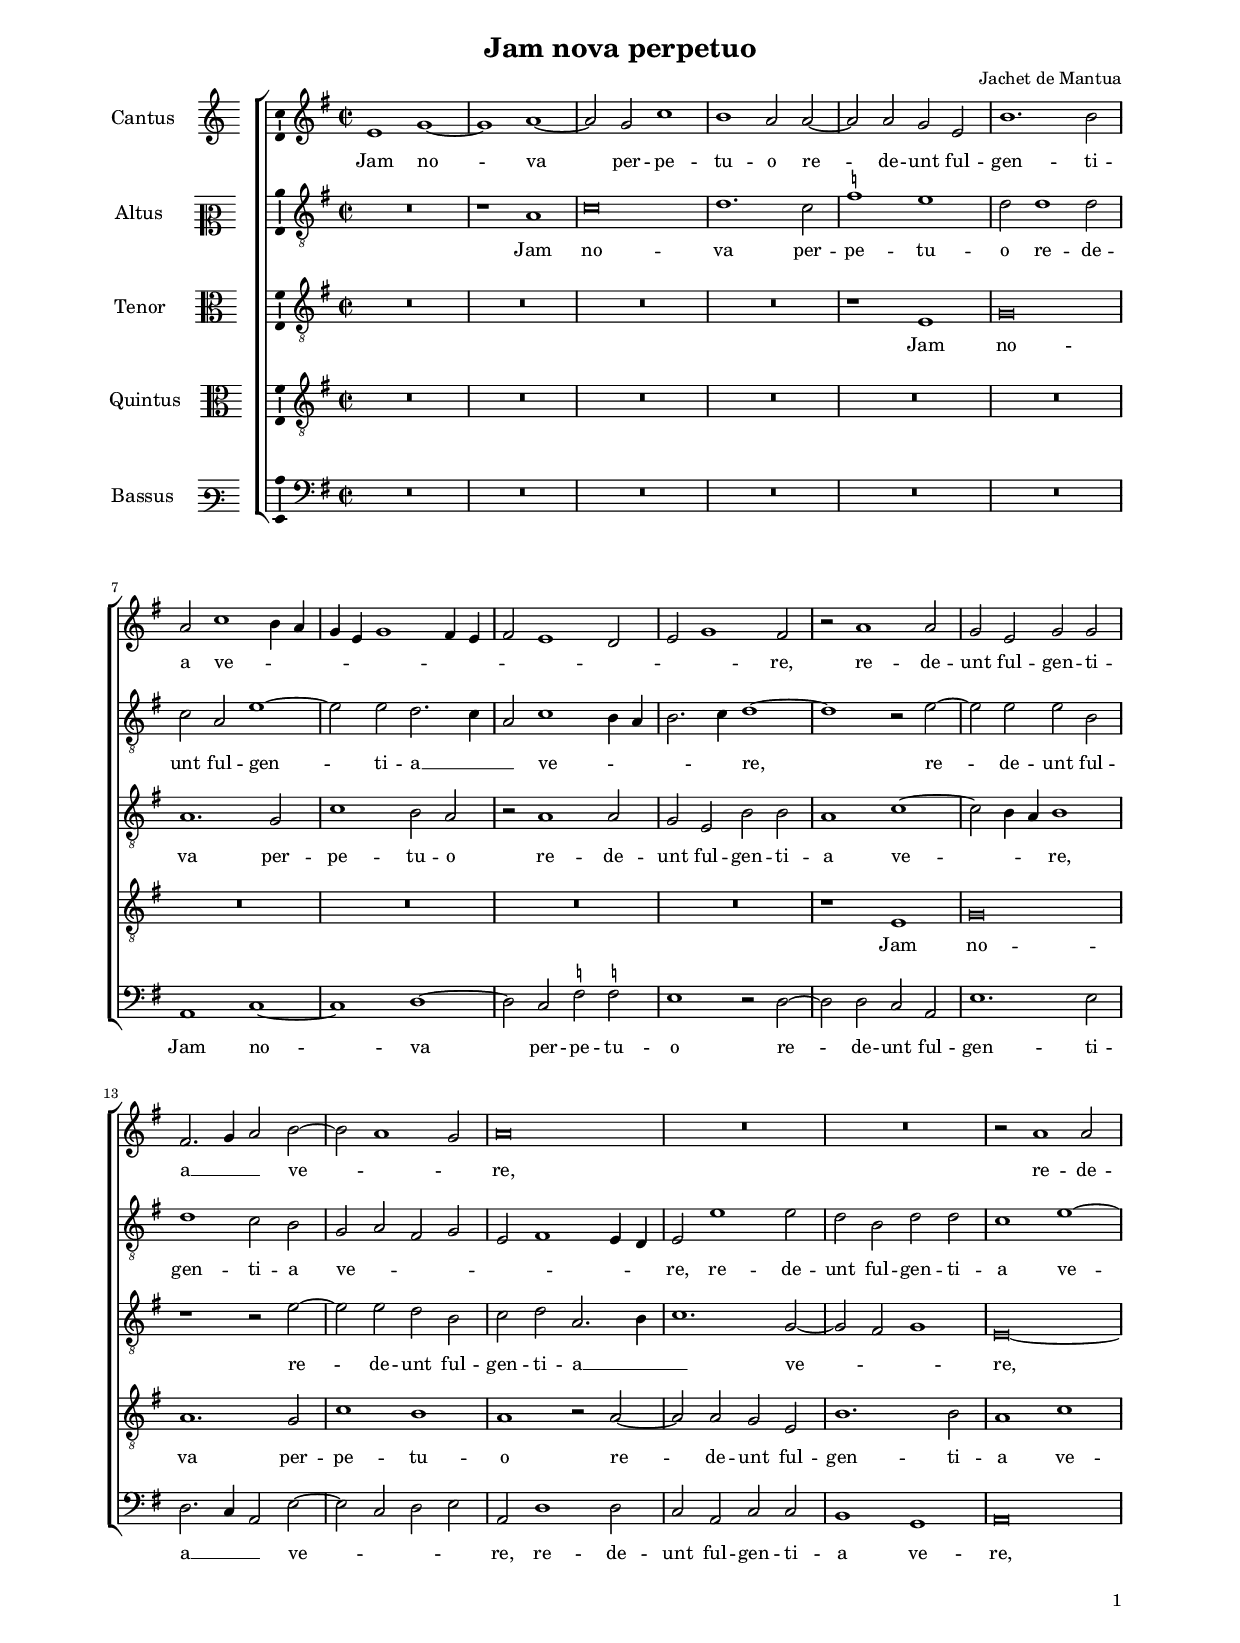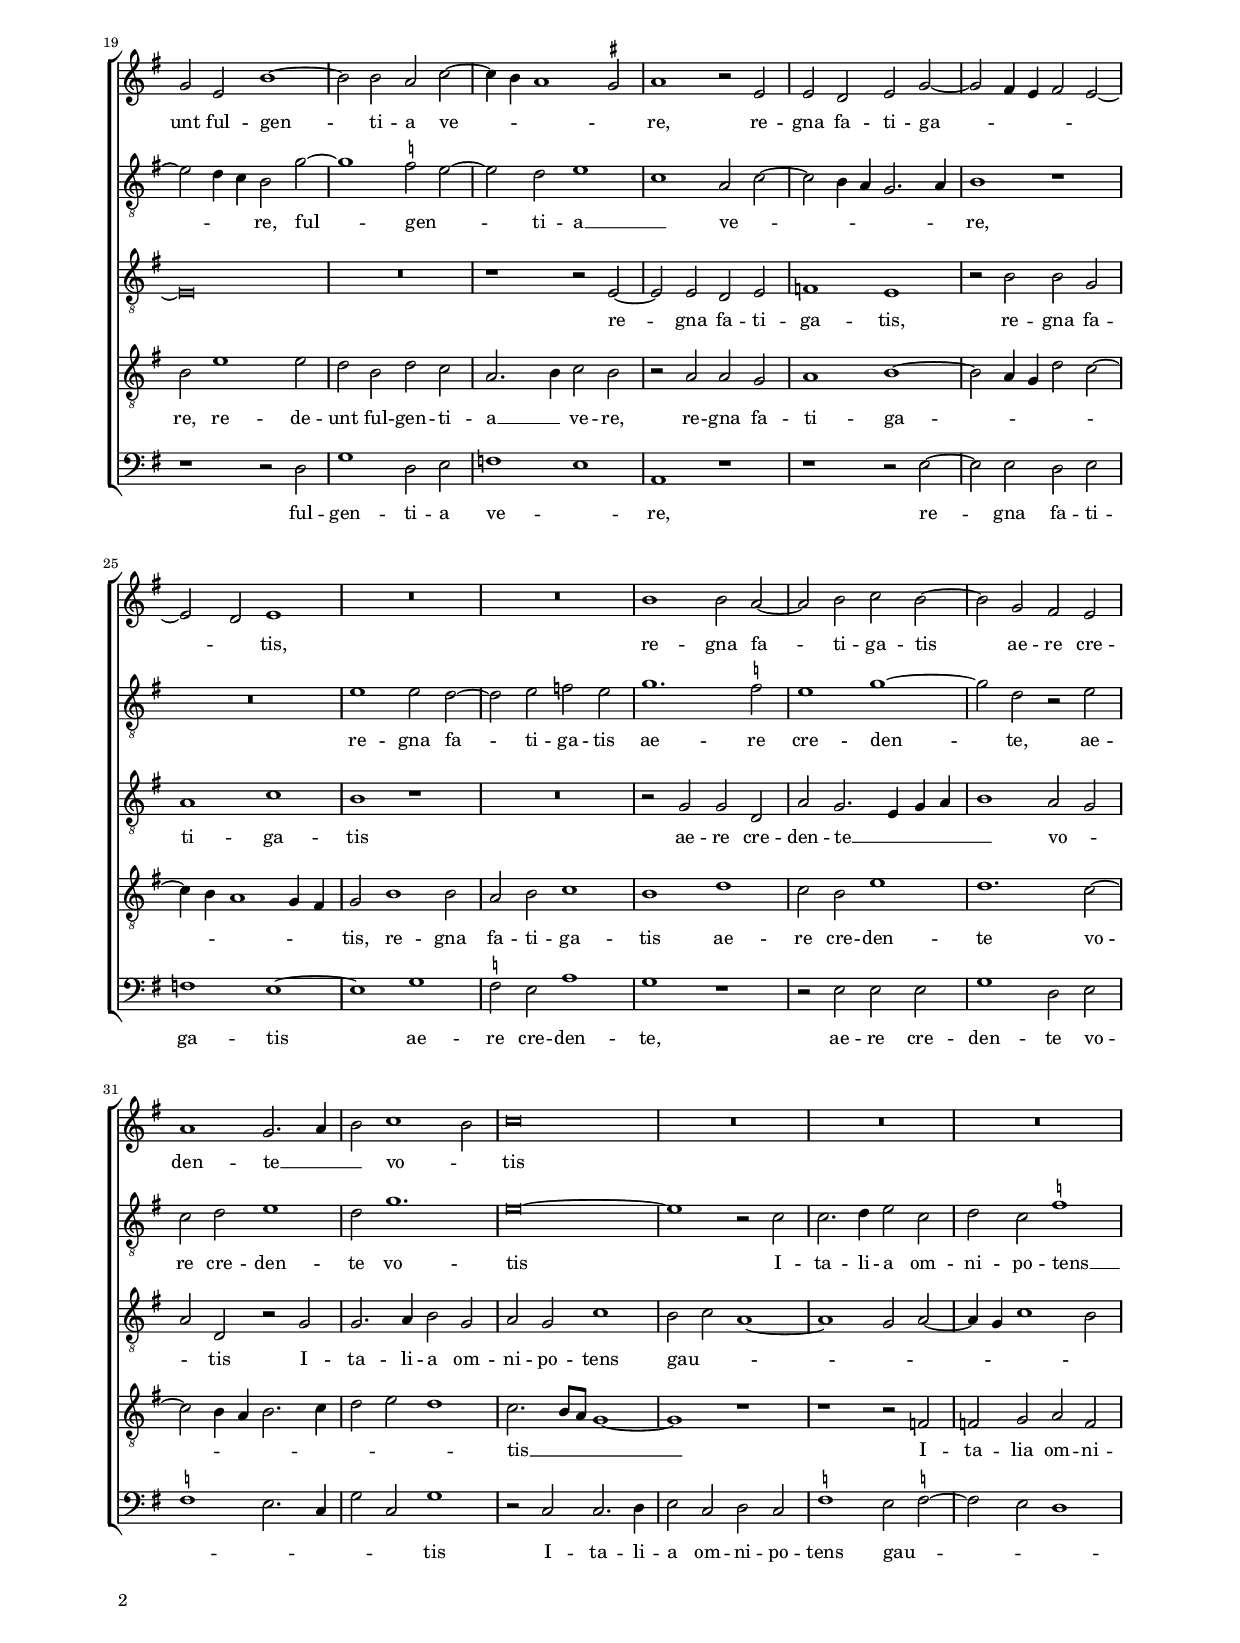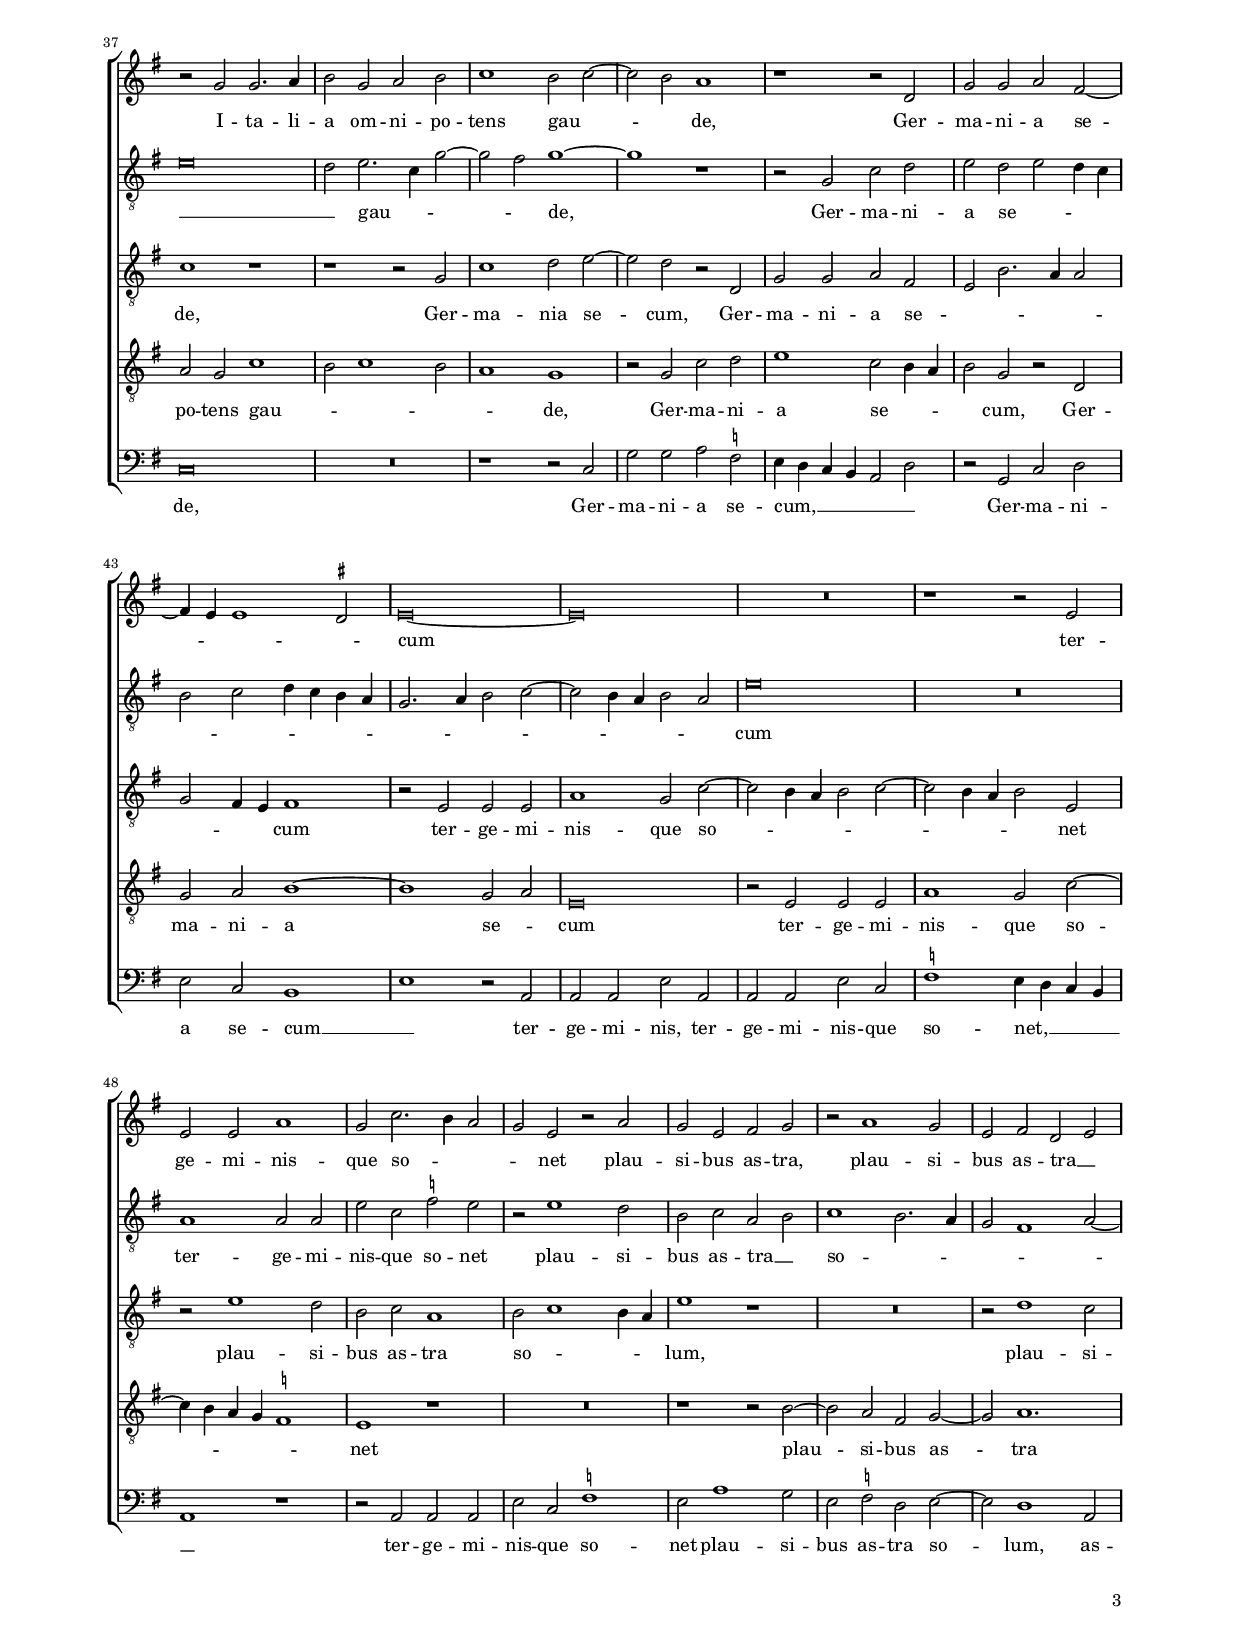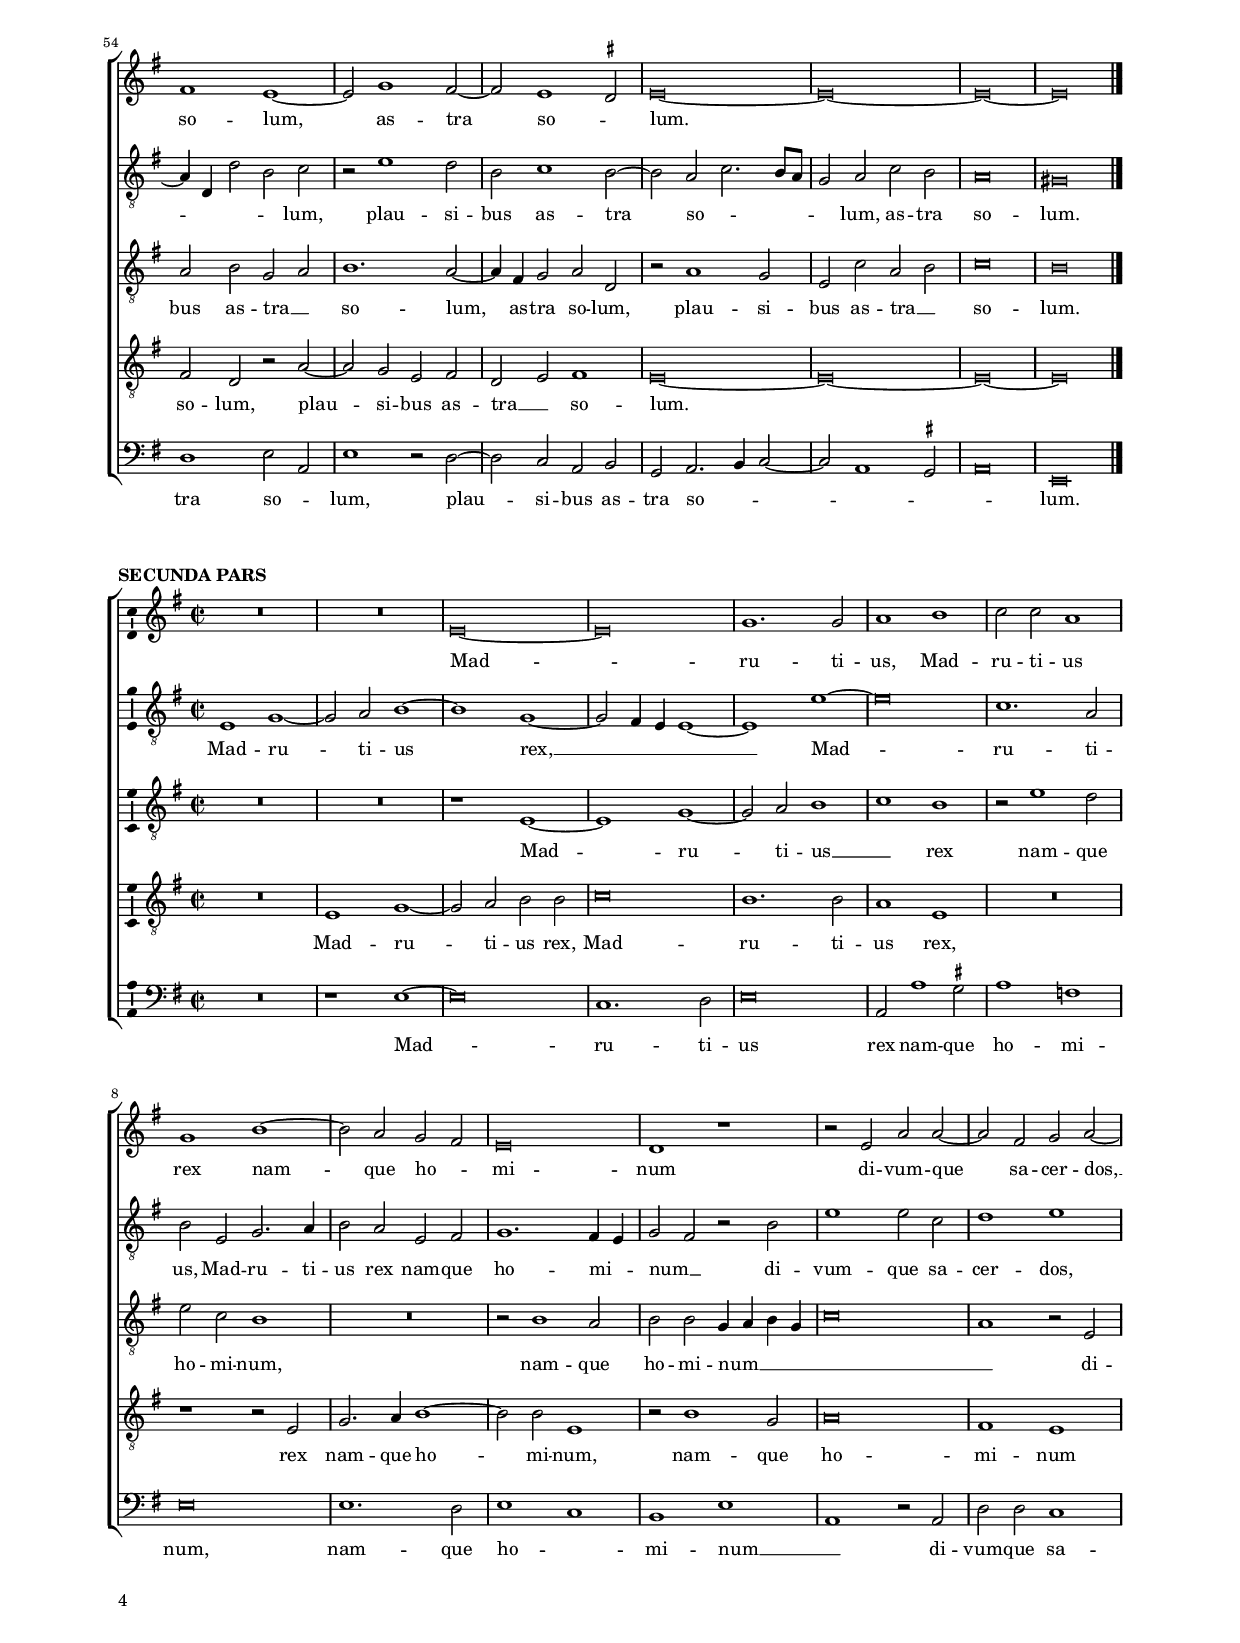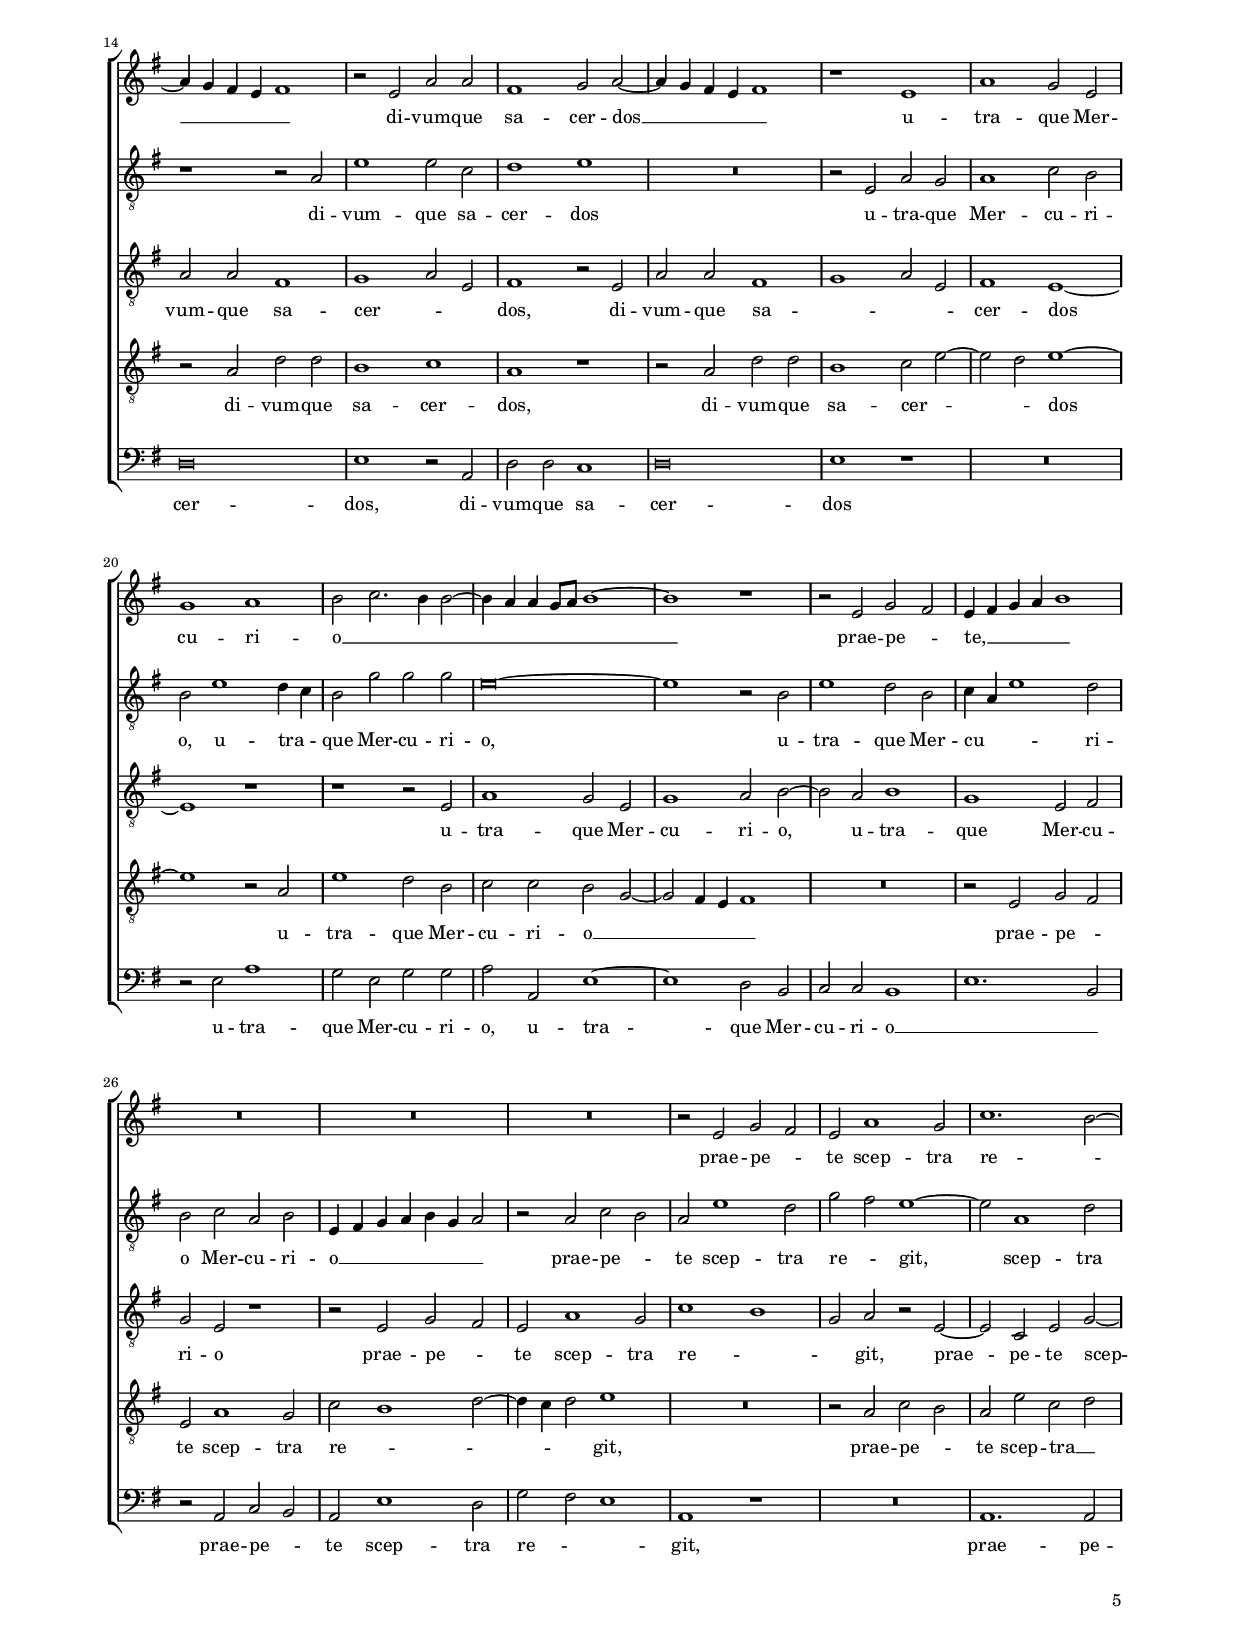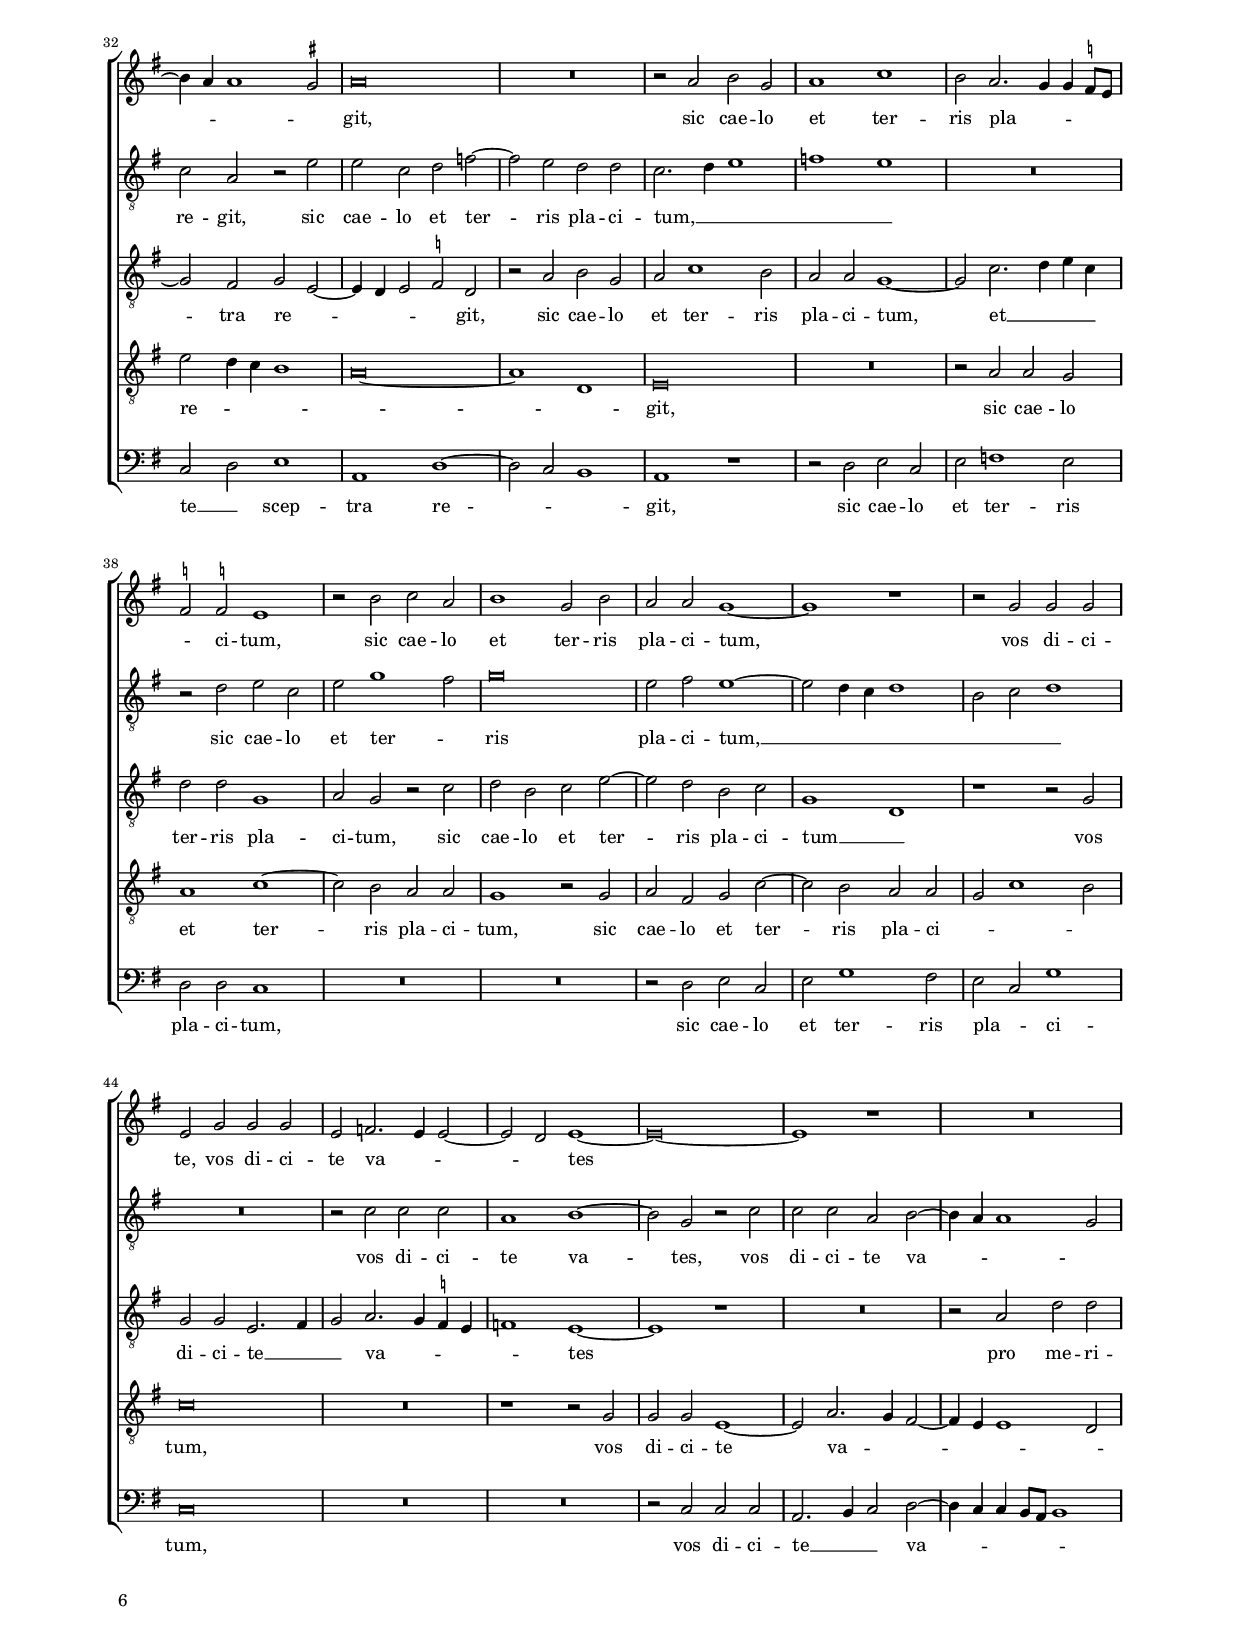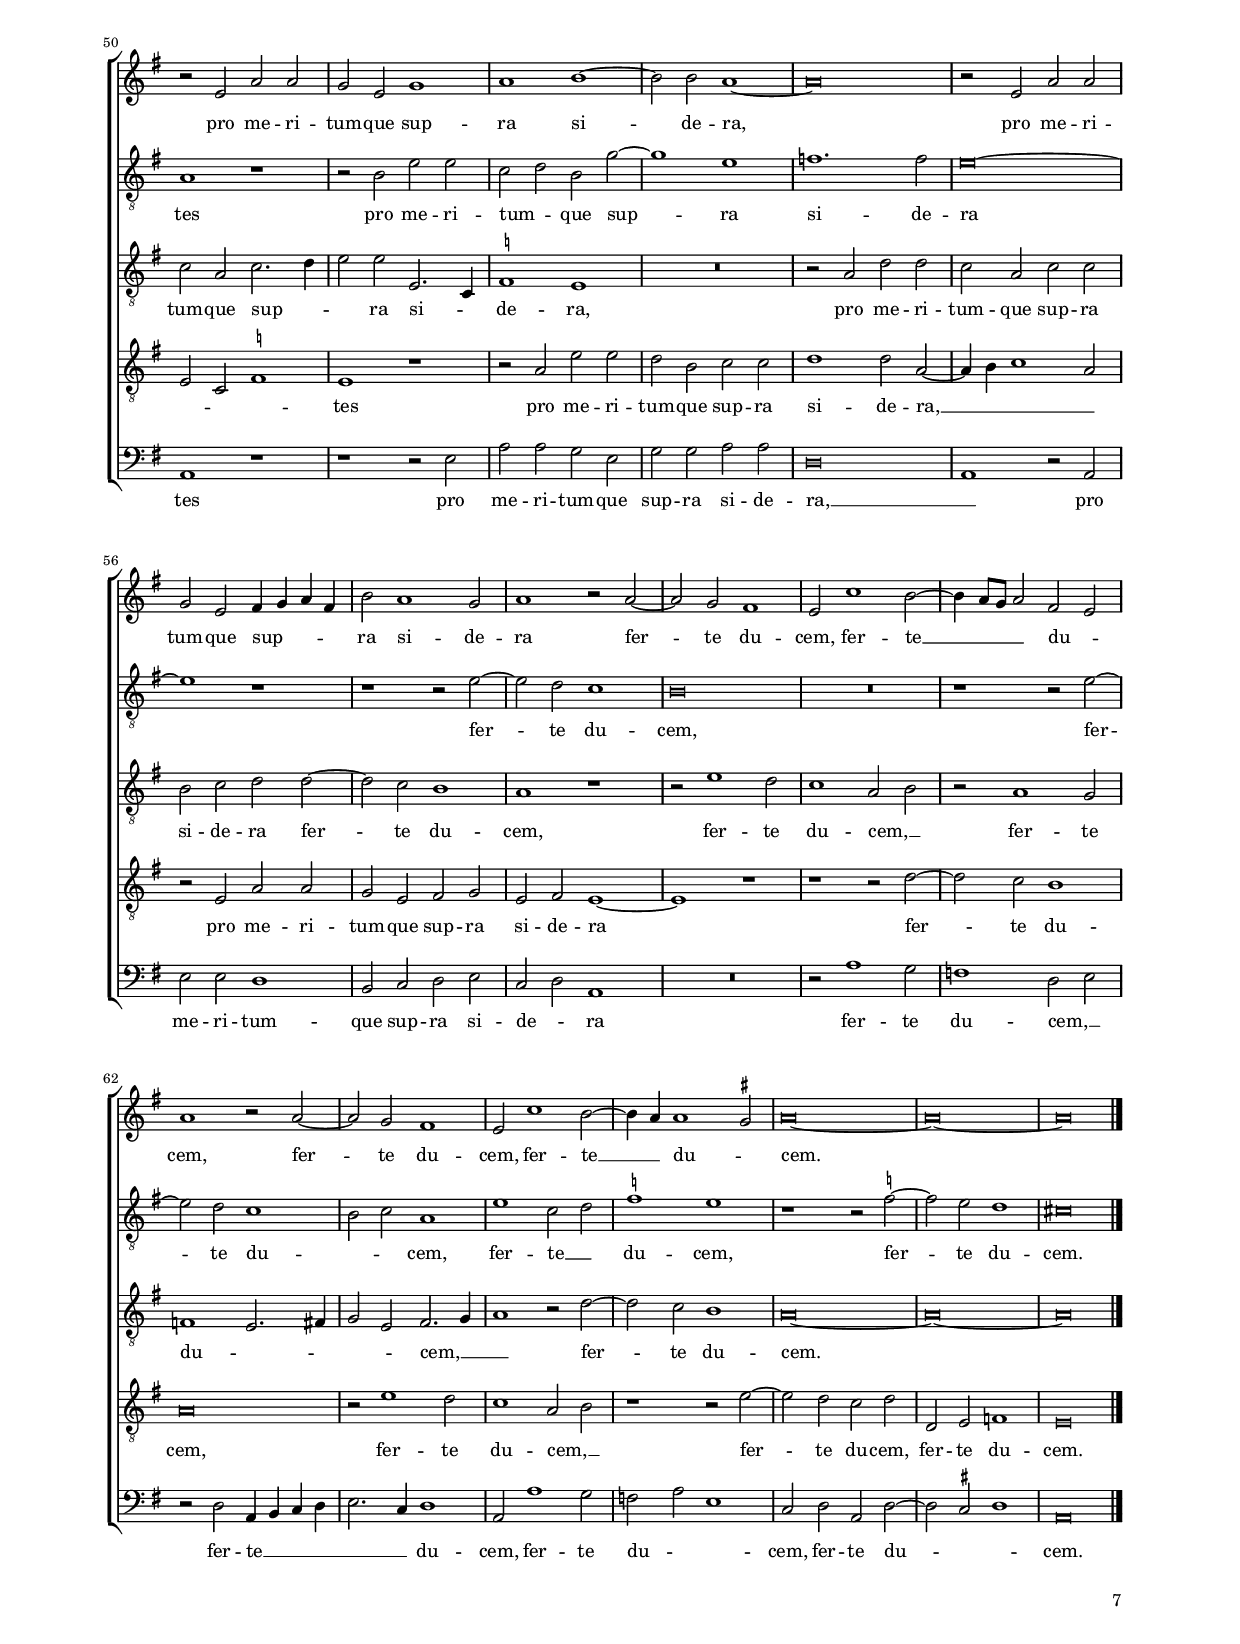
\header
{
  title="Jam nova perpetuo"
  composer="Jachet de Mantua"
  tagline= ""
}

\version "2.20.0"
\language deutsch
#(set-global-staff-size 15)
% #(set-default-paper-size "letter")
#(ly:set-option 'point-and-click #f)

	
	ficta = { \once \set suggestAccidentals = ##t }
	
	forget = #(define-music-function (music) (ly:music?) #{
		\accidentalStyle forget
		$music
		\accidentalStyle default
		#})
	
  

\paper
	{
	top-margin = 1.8 \cm
	bottom-margin = 1.2 \cm
	left-margin = 2 \cm
	right-margin = 2 \cm
	ragged-bottom = ##f
	ragged-last-bottom = ##t
	print-page-number = ##f
	score-system-spacing = #'((basic-distance . 16) (minimum-distance . 14) (padding . 5) (strechability . 150))
	system-system-spacing = #'((basic-distance . 16) (minimum-distance . 14) (padding . 5) (strechability . 150))
    oddFooterMarkup=\markup   \fill-line { "" \fromproperty #'page:page-number-string }
    evenFooterMarkup=\markup  \fill-line { \fromproperty #'page:page-number-string "" }
    last-bottom-spacing = #'((basic-distance . 12) (minimum-distance . 7) (padding . 4))
	systems-per-page = 3
%	page-count = 6
%	min-systems-per-page = 3
	}

global = {
    % \set Staff.autoBeaming = ##f
	\key c \major
	\time 2/2 \set Score.measureLength = #(ly:make-moment 2/1)
    \set Score.tempoHideNote = ##t
    \tempo 2 = 90
    \skip 1*2*60 \bar "|."
	}
	

incipitcantus = \markup { \score {
	{
	\set Staff.instrumentName = \markup { \fontsize #1 "Cantus" }
	\key c \major
	\clef violin
	s4 \bar ""
	}
	\layout  {
	raggedright = ##t
	indent = 1.8 \cm
	line-width = 2.5 \cm
	\context { \Staff \remove Time_signature_engraver }
	\override Staff.Clef.Y-extent = #'(0 . 0)
	}} \hspace #1 }
      
      
incipitaltus = \markup { \score {
	{
	\set Staff.instrumentName = \markup { \fontsize #1 "Altus" }
	\key c \major
	\clef mezzosoprano
	s4 \bar ""
	}
	\layout  {
	raggedright = ##t
	indent = 1.8 \cm
	line-width = 2.5 \cm
	\context { \Staff \remove Time_signature_engraver }
	\override Staff.Clef.Y-extent = #'(0 . 0)
	}} \hspace #1 }


incipittenor = \markup { \score {
	{
	\set Staff.instrumentName = \markup { \fontsize #1 "Tenor" }
	\key c \major
	\clef alto
	s4 \bar ""
	}
	\layout  {
	raggedright = ##t
	indent = 1.8 \cm
	line-width = 2.5 \cm
	\context { \Staff \remove Time_signature_engraver }
	\override Staff.Clef.Y-extent = #'(0 . 0)
	}} \hspace #1 }
      
      
incipitquintus = \markup { \score {
	{
	\set Staff.instrumentName = \markup { \fontsize #1 "Quintus" }
	\key c \major
	\clef alto
	s4 \bar ""
	}
	\layout  {
	raggedright = ##t
	indent = 1.8 \cm
	line-width = 2.5 \cm
	\context { \Staff \remove Time_signature_engraver }
	\override Staff.Clef.Y-extent = #'(0 . 0)
	}} \hspace #1 }
      
      
incipitbassus = \markup { \score {
	{
	\set Staff.instrumentName = \markup { \fontsize #1 "Bassus" }
	\key c \major
	\clef varbaritone
	s4 \bar ""
	}
	\layout  {
	raggedright = ##t
	indent = 1.8 \cm
	line-width = 2.5 \cm
	\context { \Staff \remove Time_signature_engraver }
	\override Staff.Clef.Y-extent = #'(0 . 0)
	}} \hspace #1 }


cantus =  \relative c''
	{
	a1 c~
	c1 d~
	d2 c f1
	e1 d2 d~
%5
	d2 d c a |
	e'1. e2
	d2 f1 e4 d
	c4 a c1 h4 a
	h2 a1 g2
%10
	a2 c1 h2 |
	r2 d1 d2
	c2 a c c
	h2. c4 d2 e~
	e2 d1 c2
%15
	d\breve |
	R\breve
	R\breve
	r2 d1 d2
	c2 a e'1~
%20
	e2 e d f~ |
	f4 e d1 \ficta cis2
	d1 r2 a
	a2 g a c~
	c2 h4 a h2 a~
%25
	a2 g a1 |
	R\breve
	R\breve
	e'1 e2 d~
	d2 e f e~
%30
	e2 c h a |
	d1 c2. d4
	e2 f1 e2
	f\breve
	R\breve
%35
	R\breve |
	R\breve
	r2 c c2. d4
	e2 c d e
	f1 e2 f~
%40
	f2 e d1 |
	r1 r2 g,
	c2 c d h~
	h4 a a1 \ficta gis2
	a\breve~
%45
	a\breve |
	R\breve
	r1 r2 a
	a2 a d1
	c2 f2. e4 d2
%50
	c2 a r d |
	c2 a h c
	r2 d1 c2
	a2 h g a
	h1 a~
%55
	a2 c1 h2~ |
	h2 a1 \ficta gis2
	a\breve~
	a\breve~
	a\breve~
%60
	a\breve |
	}


altus =  \relative c'
    {
	R\breve
	r1 d
	f\breve
	g1. f2
%5
	\ficta b1 a |
	g2 g1 g2
	f2 d a'1~
	a2 a g2. f4
	d2 f1 e4 d
%10
	e2. f4 g1~ |
	g1 r2 a~
	a2 a a e
	g1 f2 e
	c2 d h c
%15
	a2 h1 a4 g
	a2 a'1 a2
	g2 e g g
	f1 a~
	a2 g4 f e2 c'~
%20
	c1 \ficta b2 a~ |
	a2 g a1
	f1 d2 f~
	f2 e4 d c2. d4
	e1 r
%25
	R\breve |
	a1 a2 g~
	g2 a2 b a
	c1. \ficta b2
    a1 c~	
%30
	c2 g2 r a |
	f2 g2 a1
    g2 c1.
	a\breve~
    a1 r2 f |
%35
	f2. g4 a2 f |
    g f \ficta b1
    a\breve
	g2 a2. f4 c'2~
	c2 h c1~
%40
	c1 r |
	r2 c, f g
	a2 g a g4 f
	e2 f g4 f e d
	c2. d4 e2 f~
%45
	f2 e4 d e2 d |
	a'\breve
	R\breve
	d,1 d2 d
	a'2 f \ficta b2 a
%50
	r2 a1 g2 |
	e2 f d e
	f1 e2. d4
	c2 h1 d2~
	d4 g, g'2 e f
%55
	r2 a1 g2 |
	e2 f1 e2~
	e2 d f2. e8 d
	c2 d f e
	d\breve
%60
	cis\breve |        
	}


tenor =  \relative c'
	{
	R\breve
	R\breve
	R\breve
	R\breve
%5
	r1 a |
	c\breve
	d1. c2
	f1 e2 d
	r2 d1 d2
%10
	c2 a e' e |
	d1 f~
	f2 e4 d e1
	r1 r2 a~
	a2 a g e
%15
	f2 g d2. e4 |
	f1. c2~
	c2 h c1
	a\breve~
	a\breve
%20
	R\breve |
	r1 r2 a~
	a2 a g a
	b1 a
	r2 e' e c
%25
	d1 f |
	e1 r
	R\breve
	r2 c c g
	d'2 c2. a4 c d
%30
	e1 d2 c |
	d2 g, r c
	c2. d4 e2 c
	d2 c f1
	e2 f d1~
%35
	d1 c2 d~ |
	d4 c f1 e2
	f1 r
	r1 r2 c
	f1 g2 a~
%40
	a2 g r g, |
	c2 c d h
	a2 e'2. d4 d2
	c2 h4 a h1
	r2 a a a
%45
	d1 c2 f~ |
	f2 e4 d e2 f~
	f2 e4 d e2 a,
	r2 a'1 g2
	e2 f d1
%50
	e2 f1 e4 d |
	a'1 r
	R\breve
	r2 g1 f2
	d2 e c d
%55
	e1. d2~ |
	d4 h c2 d g,
	r2 d'1 c2
	a2 f' d e
	f\breve
%60
	e\breve |
	}


quintus  =  \relative c'
	{
	R\breve
	R\breve
	R\breve
	R\breve
%5
	R\breve |
	R\breve
	R\breve
	R\breve
	R\breve
%10
	R\breve |
	r1 a
	c\breve
	d1. c2
	f1 e
%15
	d1 r2 d~ |
	d2 d c a
	e'1. e2
	d1 f
	e2 a1 a2
%20
	g2 e g f |
	d2. e4 f2 e
	r2 d d c
	d1 e~
	e2 d4 c g'2 f~
%25
	f4 e d1 c4 h |
	c2 e1 e2
	d2 e f1
	e1 g
	f2 e a1
%30
	g1. f2~ |
	f2 e4 d e2. f4
	g2 a g1
	f2. e8 d c1~
	c1 r
%35
	r1 r2 b |
	b2 c d b
	d2 c f1
	e2 f1 e2
	d1 c
%40
	r2 c f g |
	a1 f2 e4 d
	e2 c r g
	c2 d e1~
	e1 c2 d
%45
	a\breve |
	r2 a a a
	d1 c2 f~
	f4 e d c \ficta b1
	a1 r
%50
	R\breve |
	r1 r2 e'~
	e2 d h c~
	c2 d1.
	h2 g r d'~
%55
	d2 c a h |
	g2 a h1
	a\breve~
	a\breve~
	a\breve~
%60
	a\breve |
	}


bassus  =  \relative c
	{
	R\breve
	R\breve
	R\breve
	R\breve
%5
	R\breve |
	R\breve
	d1 f~
	f1 g~
	g2 f \ficta b \ficta b!
%10
	a1 r2 g~ |
	g2 g f d
	a'1. a2
	g2. f4 d2 a'~
	a2 f g a
%15
	d,2 g1 g2 |
	f2 d f f
	e1 c
	d\breve
	r1 r2 g
%20
	c1 g2 a |
	b1 a
	d,1 r
	r1 r2 a'~
	a2 a g a
%25
	b1 a~ |
	a1 c
	\ficta b2 a d1
	c1 r
	r2 a a a
%30
	c1 g2 a |
	\ficta b1 a2. f4
	c'2 f, c'1
	r2 f, f2. g4
	a2 f g f
%35
	\ficta b1 a2 \ficta b!~
	\ficta b2 a g1
	f\breve
	R\breve
	r1 r2 f
%40
	c'2 c d \ficta b |
	a4 g f e d2 g
	r2 c, f g
	a2 f e1
	a1 r2 d,
%45
	d2 d a' d, |
	d2 d a' f
	\ficta b1 a4 g f e
	d1 r
	r2 d d d
%50
	a'2 f \ficta b1 |
	a2 d1 c2
	a2 \ficta b g a~
	a2 g1 d2
	g1 a2 d,
%55
	a'1 r2 g~ |
	g2 f d e
	c2 d2. e4 f2~
	f2 d1 \ficta cis2
	d\breve
%60
	a\breve |
	}


lyricscantus = \lyricmode {
	Jam no -- va per -- pe -- tu -- o
    re -- de -- unt ful -- gen -- ti -- a ve -- _ _ _ _ _ _ _ _ _ _ _ _ re,
    re -- de -- unt ful -- gen -- ti -- a __ _ _ ve -- _ _ re,
    re -- de -- unt ful -- gen -- ti -- a ve -- _ _ _ re,
    re -- gna fa -- ti -- ga -- _ _ _ _ _ tis,
    re -- gna fa -- ti -- ga -- tis
    ae -- re cre -- den -- te __ _ _ vo -- _ tis
    I -- ta -- li -- a om -- ni -- po -- tens gau -- _ _ de,
    Ger -- ma -- ni -- a se -- _ _ _ cum ter -- ge -- mi -- nis -- que so -- _ _ _ net
    plau -- si -- bus as -- tra,
    plau -- si -- bus as -- tra __ _ so -- lum,
    as -- tra so -- _ lum.
	}


lyricsaltus = \lyricmode {
	Jam no -- va per -- pe -- tu -- o
    re -- de -- unt ful -- gen -- ti -- a __ _ _ ve -- _ _ _ _ re,
    re -- de -- unt ful -- gen -- ti -- a ve -- _ _ _ _ _ _ _ re,
    re -- de -- unt ful -- gen -- ti -- a ve -- _ _ re,
    ful -- gen -- _ ti -- a __ _ ve -- _ _ _ _ _ re,
    re -- gna fa -- ti -- ga -- tis ae -- re cre -- den -- te,
    ae -- re cre -- den -- te
    vo -- tis I -- ta -- li -- a om -- ni -- po -- tens __ _ _ gau -- _ _ _ de,
    Ger -- ma -- ni -- a se -- _ _ _ _ _ _ _ _ _ _ _ _ _ _ _ _ _ cum ter -- ge -- mi -- nis -- que so -- net
    plau -- si -- bus as -- tra __ _ so -- _ _ _ _ _ _ _ _ lum,
    plau -- si -- bus as -- tra so -- _ _ _ _ lum,
    as -- tra so -- lum.
	}


lyricstenor = \lyricmode {
	Jam no -- va per -- pe -- tu -- o
    re -- de -- unt ful -- gen -- ti -- a ve -- _ _ re,
    re -- de -- unt ful -- gen -- ti -- a __ _ _ ve -- _ _ re,
    re -- gna fa -- ti -- ga -- tis,
    re -- gna fa -- ti -- ga -- tis ae -- re cre -- den -- te __ _ _ _ _
    vo -- _ _ tis I -- ta -- li -- a om -- ni -- po -- tens gau -- _ _ _ _ _ _ _ de,
    Ger -- ma -- nia se -- cum,
    Ger -- ma -- ni -- a se -- _ _ _ _ _ _ _ cum ter -- ge -- mi -- nis -- que so -- _ _ _ _ _ _ _ net
    plau -- si -- bus as -- tra so -- _ _ _ lum,
    plau -- si -- bus as -- tra __ _ so -- lum,
    as -- tra so -- lum,
    plau -- si -- bus as -- tra __ _ so -- lum.
	}


lyricsquintus = \lyricmode {
	Jam no -- va per -- pe -- tu -- o
    re -- de -- unt ful -- gen -- ti -- a ve -- re,
    re -- de -- unt ful -- gen -- ti -- a __ _ ve -- re,
    re -- gna fa -- ti -- ga -- _ _ _ _ _ _ _ _ tis,
    re -- gna fa -- ti -- ga -- tis ae -- re cre -- den -- te
    vo -- _ _ _ _ _ _ _ tis __ _ _ _ I -- ta -- lia om -- ni -- po -- tens gau -- _ _ _ _ de,
    Ger -- ma -- ni -- a se -- _ _ _ cum,
    Ger -- ma -- ni -- a se -- _ cum ter -- ge -- mi -- nis -- que so -- _ _ _ _ net
    plau -- si -- bus as -- tra so -- lum,
    plau -- si -- bus as -- tra __ _ so -- lum.
	}


lyricsbassus = \lyricmode {
	Jam no -- va per -- pe -- tu -- o
    re -- de -- unt ful -- gen -- ti -- a __ _ _ ve -- _ _ _ re,
    re -- de -- unt ful -- gen -- ti -- a ve -- re,
    ful -- gen -- ti -- a ve -- _ re,
    re -- gna fa -- ti -- ga -- tis ae -- re cre -- den -- te,
    ae -- re cre -- den -- te
    vo -- _ _ _ _ _ tis I -- ta -- li -- a om -- ni -- po -- tens gau -- _ _ _ de,
    Ger -- ma -- ni -- a se -- cum, __ _ _ _ _ _ 
    Ger -- ma -- ni -- a se -- cum __ _ ter -- ge -- mi -- nis,
    ter -- ge -- mi -- nis -- que so -- net, __ _ _ _ _
    ter -- ge -- mi -- nis -- que so -- net
    plau -- si -- bus as -- tra so -- lum,
    as -- tra so -- _ lum,
    plau -- si -- bus as -- tra so -- _ _ _ _ _ lum.
	}


\score
{  
	\transpose c g, {
	\new ChoirStaff \with { \override StaffGrouper.staff-staff-spacing.basic-distance = #12 }
	<<

	\new Staff << \global
	\new Voice="v1" {
		\set Staff.instrumentName=\incipitcantus
		\set Staff.midiInstrument = "reed organ"
		\clef violin
		\cantus }
	\new Lyrics \lyricsto "v1" {\lyricscantus }
	>>


	\new Staff << \global
	\new Voice="v2" {
		\set Staff.instrumentName=\incipitaltus
		\set Staff.midiInstrument = "reed organ"
                \clef "G_8"
		\altus}
	\new Lyrics \lyricsto "v2" {\lyricsaltus }
	>>


	\new Staff << \global
	\new Voice="v3" {
		\set Staff.instrumentName=\incipittenor
		\set Staff.midiInstrument = "reed organ"
		\clef "G_8"
		\tenor }
	\new Lyrics \lyricsto "v3" {\lyricstenor }
	>>


	\new Staff << \global
	\new Voice="v5" {
		\set Staff.instrumentName=\incipitquintus
		\set Staff.midiInstrument = "reed organ"
		\clef "G_8"
		\quintus}
	\new Lyrics \lyricsto "v5" {\lyricsquintus }
	>>


	\new Staff << \global
	\new Voice="v4" {
		\set Staff.instrumentName=\incipitbassus
		\set Staff.midiInstrument = "reed organ"
		\clef bass
		\bassus }
	\new Lyrics \lyricsto "v4" {\lyricsbassus}
	>>

	>>
	} % transpose

	\layout
	{
	indent = 2.5 \cm
	\context { \Staff \override TimeSignature.break-visibility = #end-of-line-invisible }
	\context { \Lyrics \override VerticalAxisGroup.nonstaff-relatedstaff-spacing.padding = #1.4 }
%	\context { \Lyrics \override LyricText.font-size = #1 }
	\context { \Staff \consists "Ambitus_engraver" }
	\context { \Score \override BarNumber.padding = #2 }
	\context { \Voice \override NoteHead.style = #'baroque }
	}


\midi
	{
	}

}

%%%%%%%%%%%%%%%%%%%%  SECUNDA PARS %%%%%%%%%%%%%%%%%%%%


global = {
	\key c \major
	\time 2/2 \set Score.measureLength = #(ly:make-moment 2/1)
    \set Score.tempoHideNote = ##t
    \tempo 2 = 90
    \skip 1*2*68 \bar "|."
	}


cantus =  \relative c''
	{
    R\breve
	R\breve
	a\breve~
	a\breve
%5
	c1. c2 |
	d1 e
	f2 f d1
	c1 e~
	e2 d c h
%10
	a\breve |
	g1 r
	r2 a d d~
	d2 h c d~
	d4 c h a h1
%15
	r2 a d d |
	h1 c2 d~
	d4 c h a h1
	r1 a
	d1 c2 a
%20
	c1 d |
	e2 f2. e4 e2~
	e4 d d c8 d e1~
	e1 r
	r2 a, c h
%25
	a4 h c d e1 |
	R\breve
	R\breve
	R\breve
	r2 a, c h
%30
	a2 d1 c2 |
	f1. e2~
	e4 d d1 \ficta cis2
	d\breve
	R\breve
%35
	r2 d e c |
	d1 f
	e2 d2. c4 c \ficta b8 a
	\ficta b2 \ficta b! a1
	r2 e' f d
%40
	e1 c2 e |
	d2 d c1~
	c1 r
	r2 c c c
	a2 c c c
%45
	a2 b2. a4 a2~ |
	a2 g a1~
	a\breve~
	a1 r
	R\breve
%50
	r2 a d d |
	c2 a c1
	d1 e~
	e2 e d1~
	d\breve
%55
	r2 a d d |
	c2 a h4 c d h
	e2 d1 c2
	d1 r2 d~
	d2 c h1
%60
	a2 f'1 e2~ |
	e4 d8 c d2 h a
	d1 r2 d~
	d2 c h1
	a2 f'1 e2~
%65
	e4 d d1 \ficta cis2 |
	d\breve~
	d\breve~
	d\breve |
	}


altus =  \relative c'
    {
	a1 c~
	c2 d e1~
	e1 c~
	c2 h4 a a1~
%5
	a1 a'~ |
	a\breve
	f1. d2
	e2 a, c2. d4
	e2 d a h
%10
	c1. h4 a |
	c2 h r e
	a1 a2 f
	g1 a
	r1 r2 d,
%15
	a'1 a2 f |
	g1 a
	R\breve
	r2 a, d c
	d1 f2 e
%20
	e2 a1 g4 f |
	e2 c' c c
	a\breve~
	a1 r2 e
	a1 g2 e
%25
	f4 d a'1 g2 |
	e2 f d e
	a,4 h c d e c d2
	r2 d f e
	d2 a'1 g2
%30
	c2 h a1~ |
	a2 d,1 g2
	f2 d r a'
	a2 f g b~
	b2 a g g
%35
	f2. g4 a1 |
	b1 a
	R\breve
	r2 g a f
	a2 c1 h2
%40
	c\breve |
	a2 h a1~
	a2 g4 f g1
	e2 f g1
	R\breve
%45
	r2 f f f |
	d1 e~
	e2 c r f
	f2 f d e~
	e4 d d1 c2
%50
	d1 r |
	r2 e a a
	f2 g e c'~
	c1 a
	b1. b2
%55
	a\breve~ |
	a1 r
	r1 r2 a~
	a2 g f1
	e\breve
%60
	R\breve |
	r1 r2 a~
	a2 g f1
	e2 f d1
	a'1 f2 g
%65
	\ficta b1 a |
	r1 r2 \ficta b~
	\ficta b2 a g1
	fis\breve |
	}


tenor =  \relative c'
	{
	R\breve
	R\breve
	r1 a~
	a1 c~
%5
	c2 d e1 |
	f1 e
	r2 a1 g2
	a2 f e1
	R\breve
%10
	r2 e1 d2 |
	e2 e c4 d e c
	f\breve
	d1 r2 a
	d2 d h1
%15
	c1 d2 a |
	h1 r2 a
	d2 d h1
	c1 d2 a
	h1 a~
%20
	a1 r |
	r1 r2 a
	d1 c2 a
	c1 d2 e~
	e2 d e1
%25
	c1 a2 h |
	c2 a r1
	r2 a c h
	a2 d1 c2
	f1 e
%30
	c2 d r a~ |
	a2 f a c~
	c2 h c a~
	a4 g a2 \ficta b g
	r2 d' e c
%35
	d2 f1 e2 |
	d2 d c1~
	c2 f2. g4 a f
	g2 g c,1
	d2 c r f
%40
	g2 e f a~ |
	a2 g e f
	c1 g
	r1 r2 c
	c2 c a2. h4
%45
	c2 d2. c4 \ficta b a |
	b1 a~
	a1 r
	R\breve
	r2 d g g
%50
	f2 d f2. g4 |
	a2 a a,2. f4
	\ficta b1 a
	R\breve
	r2 d g g
%55
	f2 d f f |
	e2 f g g~
	g2 f e1
	d1 r
	r2 a'1 g2
%60
	f1 d2 e |
	r2 d1 c2
	b1 a2. h4
	c2 a h2. c4
	d1 r2 g~
%65
	g2 f e1 |
	d\breve~
    d\breve~
    d\breve |
	}


quintus  =  \relative c'
	{
	R\breve
	a1 c~
	c2 d e e
	f\breve
%5
	e1. e2 |
	d1 a
	R\breve
	r1 r2 a
	c2. d4 e1~
%10
	e2 e a,1 |
	r2 e'1 c2
	d\breve
	h1 a
	r2 d g g
%15
	e1 f |
	d1 r
	r2 d g g
	e1 f2 a~
	a2 g a1~
%20
	a1 r2 d, |
	a'1 g2 e
	f2 f e c~
	c2 h4 a h1
	R\breve
%25
	r2 a c h |
	a2 d1 c2
	f2 e1 g2~
	g4 f g2 a1
	R\breve
%30
	r2 d, f e |
	d2 a' f g
	a2 g4 f e1
	d\breve~
	d1 g,
%35
	a\breve |
	R\breve
	r2 d d c
	d1 f~
	f2 e d d
%40
	c1 r2 c |
	d2 h c f~
	f2 e d d
	c2 f1 e2
	f\breve
%45
	R\breve |
	r1 r2 c
	c2 c a1~
	a2 d2. c4 h2~
	h4 a a1 g2
%50
	a2 f \ficta b1 |
	a1 r
	r2 d a' a
	g2 e f f
	g1 g2 d~
%55
	d4 e f1 d2 |
	r2 a d d
	c2 a h c
	a2 h a1~
	a1 r
%60
	r1 r2 g'~ |
	g2 f e1
	d\breve
	r2 a'1 g2
	f1 d2 e
%65
	r1 r2 a~ |
	a2 g f g
	g,2 a b1
	a\breve |
	}


bassus  =  \relative c
	{
	R\breve
	r1 a'~
	a\breve
	f1. g2
%5
	a\breve |
    d,2 d'1 \ficta cis2
    d1 b
    a\breve
    a1. g2
%10
	a1 f |
    e1 a
    d,1 r2 d
    g2 g f1
    g\breve
%15
	a1 r2 d, |
    g2 g f1
    g\breve
	a1 r
	R\breve
%20
	r2 a d1 |
    c2 a c2 c
    d2 d, a'1~
    a1 g2 e
    f2 f e1
%25
	a1. e2 |
    r2 d f2 e
    d2 a'1 g2
    c2 h a1
    d,1 r
%30
	R\breve |
    d1. d2
    f2 g a1
    d,1 g~ 
    g2 f2 e1
%35
	d1 r |
    r2 g a2 f
    a2 b1 a2
    g2 g f1
	R\breve
%40
	R\breve |
    r2 g a2 f
    a2 c1 h2
    a2 f c'1
    f,\breve
%45
	R\breve |
	R\breve
    r2 f f2 f
    d2. e4 f2 g~ 
    g4 f4 f e8 d e1
%50
	d1 r |
	r1 r2 a'
    d2 d c2 a
    c2 c d2 d
    g,\breve
%55
	d1 r2 d |
    a'2 a g1
    e2 f g2 a
    f2 g d1
    R\breve
%60
	r2 d'1 c2 |
    b1 g2 a
    r2 g d4 e f g
    a2. f4 g1
    d2 d'1 c2
%65
	b2 d a1 |
    f2 g d2 g~ 
    g2 \ficta fis2 g1
	d\breve |
	}


lyricscantus = \lyricmode {
	Mad -- ru -- ti -- us,
    Mad -- ru -- ti -- us rex
    nam -- que ho -- _ mi -- num di -- vum -- que sa -- cer -- dos, __ _ _ _ _
    di -- vum -- que sa -- cer -- dos __ _ _ _ _
    u -- tra -- que Mer -- cu -- ri -- o __ _ _ _ _ _ _ _ _
    prae -- pe -- _ te, __ _ _ _ _
    prae -- pe -- _ te scep -- tra re -- _ _ _ _ git,
    sic cae -- lo et ter -- ris pla -- _ _ _ _ _ ci -- tum,
    sic cae -- lo et ter -- ris pla -- ci -- tum,
    vos di -- ci -- te,
    vos di -- ci -- te va -- _ _ _ tes
    pro me -- ri -- tum -- que sup -- ra si -- de -- ra,
    pro me -- ri -- tum -- que sup -- _ _ _ ra si -- de -- ra
    fer -- te du -- cem,
    fer -- te __ _ _ _ du -- _ cem,
    fer -- te du -- cem,
    fer -- te __ _ du -- _ cem.
	}


lyricsaltus = \lyricmode {
	Mad -- ru -- ti -- us rex, __ _ _ _
    Mad -- ru -- ti -- us,
    Mad -- ru -- ti -- us rex
    nam -- que ho -- mi -- _ num __ _ di -- vum -- que sa -- cer -- dos,
    di -- vum -- que sa -- cer -- dos
    u -- tra -- que Mer -- cu -- ri -- o,
    u -- tra -- _ que Mer -- cu -- ri -- o,
    u -- tra -- que Mer -- cu -- _ _ ri -- o
    Mer -- cu -- ri -- o __ _ _ _ _ _ _
    prae -- pe -- _ te scep -- tra re -- _ git,
    scep -- tra re -- git,
    sic cae -- lo et ter -- ris pla -- ci -- tum, __ _ _ _ _
    sic cae -- lo et ter -- _ ris pla -- ci -- tum, __ _ _ _ _ _ _
    vos di -- ci -- te va -- tes,
    vos di -- ci -- te va -- _ _ _ tes
    pro me -- ri -- tum -- _ que sup -- ra si -- de -- ra
    fer -- te du -- cem,
    fer -- te du -- _ _ cem,
    fer -- te __ _ du -- cem,
    fer -- te du -- cem.
	}


lyricstenor = \lyricmode {
	Mad -- ru -- ti -- us __ _ rex
    nam -- que ho -- mi -- num,
    nam -- que ho -- mi -- num __ _ _ _ _ _ di -- vum -- que sa -- cer -- _ _ dos,
    di -- vum -- que sa -- _ _ _ cer -- dos
    u -- tra -- que Mer -- cu -- ri -- o,
    u -- tra -- que Mer -- cu -- ri -- o
    prae -- pe -- _ te scep -- tra re -- _ _ git,
    prae -- pe -- te scep -- tra re -- _ _ _ _ git,
    sic cae -- lo et ter -- ris pla -- ci -- tum,
    et __ _ _ _ ter -- ris pla -- ci -- tum,
    sic cae -- lo et ter -- ris pla -- ci -- tum __ _
    vos di -- ci -- te __ _ _ va -- _ _ _ _ tes
    pro me -- ri -- tum -- que sup -- _ _ ra si -- _ de -- ra,
    pro me -- ri -- tum -- que sup -- ra si -- de -- ra
    fer -- te du -- cem,
    fer -- te du -- cem, __ _
    fer -- te du -- _ _ _ _ cem, __ _ _
    fer -- te du -- cem.
	}


lyricsquintus = \lyricmode {
	Mad -- ru -- ti -- us rex,
    Mad -- ru -- ti -- us rex,
    rex nam -- que ho -- mi -- num,
    nam -- que ho -- mi -- num di -- vum -- que sa -- cer -- dos,
    di -- vum -- que sa -- cer -- _ _ dos
    u -- tra -- que Mer -- cu -- ri -- o __ _ _ _ _
    prae -- pe -- _ te scep -- tra re -- _ _ _ _ git,
    prae -- pe -- _ te scep -- tra __ _ re -- _ _ _ _ _ git,
    sic cae -- lo et ter -- ris pla -- ci -- tum,
    sic cae -- lo et ter -- ris pla -- ci -- _ _ _ tum,
    vos di -- ci -- te va -- _ _ _ _ _ _ _ _ tes
    pro me -- ri -- tum -- que sup -- ra si -- de -- ra, __ _ _ _
    pro me -- ri -- tum -- que sup -- ra si -- de -- ra
    fer -- te du -- cem,
    fer -- te du -- cem, __ _
    fer -- te du -- cem,
    fer -- te du -- cem.
	}


lyricsbassus = \lyricmode {
	Mad -- ru -- ti -- us rex
    nam -- que ho -- mi -- num,
    nam -- que ho -- _ mi -- num __ _ di -- vum -- que sa -- cer -- dos,
    di -- vum -- que sa -- cer -- dos
    u -- tra -- que Mer -- cu -- ri -- o,
    u -- tra -- que Mer -- cu -- ri -- o __ _ _
    prae -- pe -- _ te scep -- tra re -- _ _ git,
    prae -- pe -- te __ _ scep -- tra re -- _ _ git,
    sic cae -- lo et ter -- ris pla -- ci -- tum,
    sic cae -- lo et ter -- ris pla -- _ ci -- tum,
    vos di -- ci -- te __ _ _ va -- _ _ _ _ _ tes
    pro me -- ri -- tum -- que sup -- ra si -- de -- ra, __ _
    pro me -- ri -- tum -- que sup -- ra si -- de -- _ ra
    fer -- te du -- cem, __ _
    fer -- te __ _ _ _ _ _ du -- cem,
    fer -- te du -- _ _ cem,
    fer -- te du -- _ _ cem.
	}


\score
	{  
	\transpose c g, {
	\new ChoirStaff \with { \override StaffGrouper.staff-staff-spacing.basic-distance = #12 }
	<<

	\new Staff <<\global
	\new Voice="v1" {
	  %\set Staff.instrumentName=Cantus
      %\set Staff.instrumentName=\incipitcantus
		\set Staff.midiInstrument = "reed organ"
		\clef violin
		\cantus }
	\new Lyrics \lyricsto "v1" {\lyricscantus }
	>>


	\new Staff << \global
	\new Voice="v2" {
	  %\set Staff.instrumentName=Altus
      %\set Staff.instrumentName=\incipitaltus
		\set Staff.midiInstrument = "reed organ"
		\clef "G_8"
		\altus}
	\new Lyrics \lyricsto "v2" {\lyricsaltus }
	>>


	\new Staff <<\global
	\new Voice="v3" {
	  %\set Staff.instrumentName=Tenor
      %\set Staff.instrumentName=\incipittenor
		\set Staff.midiInstrument = "reed organ"
		\clef "G_8"
		\tenor }
	\new Lyrics \lyricsto "v3" {\lyricstenor }
	>>


	\new Staff << \global
	\new Voice="v5" {
	  %\set Staff.instrumentName=Quintus
      %\set Staff.instrumentName=\incipitquintus
		\set Staff.midiInstrument = "reed organ"
		\clef "G_8"
		\quintus}
	\new Lyrics \lyricsto "v5" {\lyricsquintus }
	>>


	\new Staff <<\global
	\new Voice="v4" {
	  %\set Staff.instrumentName=Bassus
      %\set Staff.instrumentName=\incipitbassus
		\set Staff.midiInstrument = "reed organ"
		\clef bass
		\bassus }
	\new Lyrics \lyricsto "v4" {\lyricsbassus}
	>>
	
	>>
	} % transpose

	\layout
	{
	indent = 0 \cm
	\context { \Staff \override TimeSignature.break-visibility = #end-of-line-invisible }
	\context { \Lyrics \override VerticalAxisGroup.nonstaff-relatedstaff-spacing.padding = #1.4 }
%	\context { \Lyrics \override LyricText.font-size = #1 }
	\context { \Staff \consists "Ambitus_engraver" }
	\context { \Score \override BarNumber.padding = #2 }
	\context { \Voice \override NoteHead.style = #'baroque }
	}

    \header { piece = \markup { \raise #2 \bold "SECUNDA PARS"} }

\midi
	{
	}
	
}

% EOF
